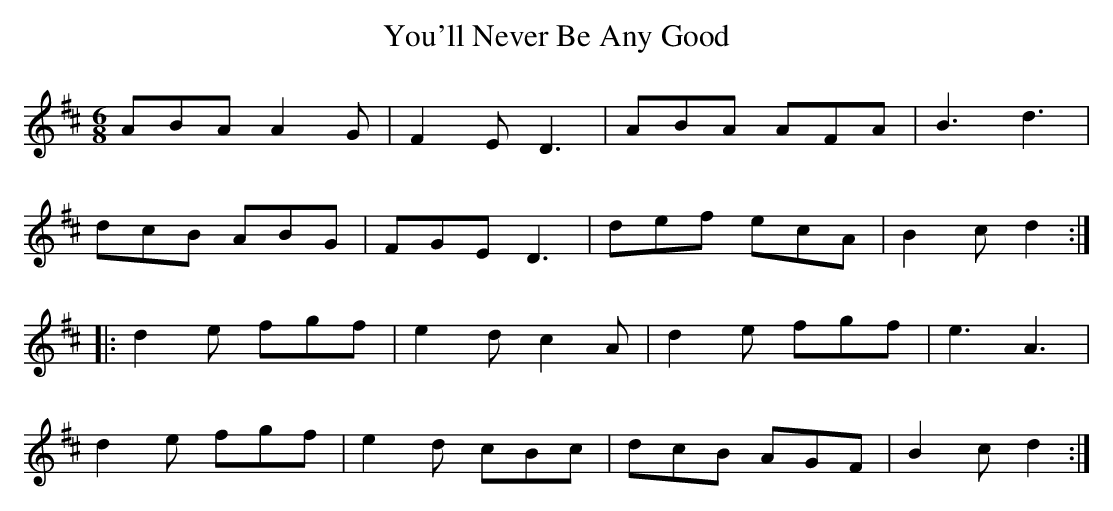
X:1
T: You'll Never Be Any Good
M: 6/8
L: 1/8
K: D
   ABA  A2 G | F2   E D3 | ABA  AFA | B3  d3   |
   dcB  ABG  | FGE   D3  | def  ecA | B2 c d2 :|
|: d2 e fgf  | e2 d c2 A | d2 e fgf | e3  A3   |
   d2 e fgf  | e2 d cBc  | dcB  AGF | B2 c d2 :|
